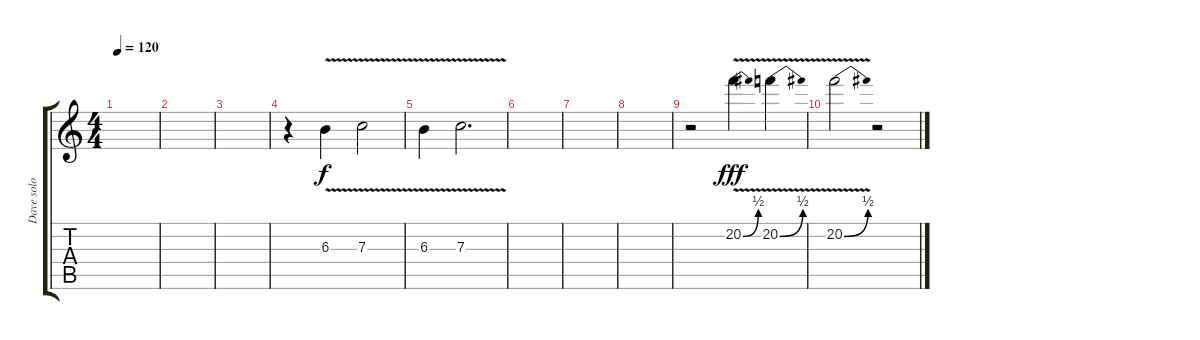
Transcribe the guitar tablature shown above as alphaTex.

\track ("Dave solo and fills" "Dave solo ") {instrument distortionguitar}
\staff {score tabs}
\tuning (D4 A3 F3 C3 G2 D2) {hide}
\ts (4 4)
\tempo 120
\clef g2
\ks c
|
|
|
r.4 6.3{v}.4 7.3{v}.2 |
6.3{v}.4 7.3{v}.2{d} |
|
|
|
r.2 20.2{be (bend 0 0 60 2) v}.4{dy fff} 20.2{be (bend 0 0 60 2) v}.4 |
20.2{be (bend 0 0 60 2) v}.2 r.2
